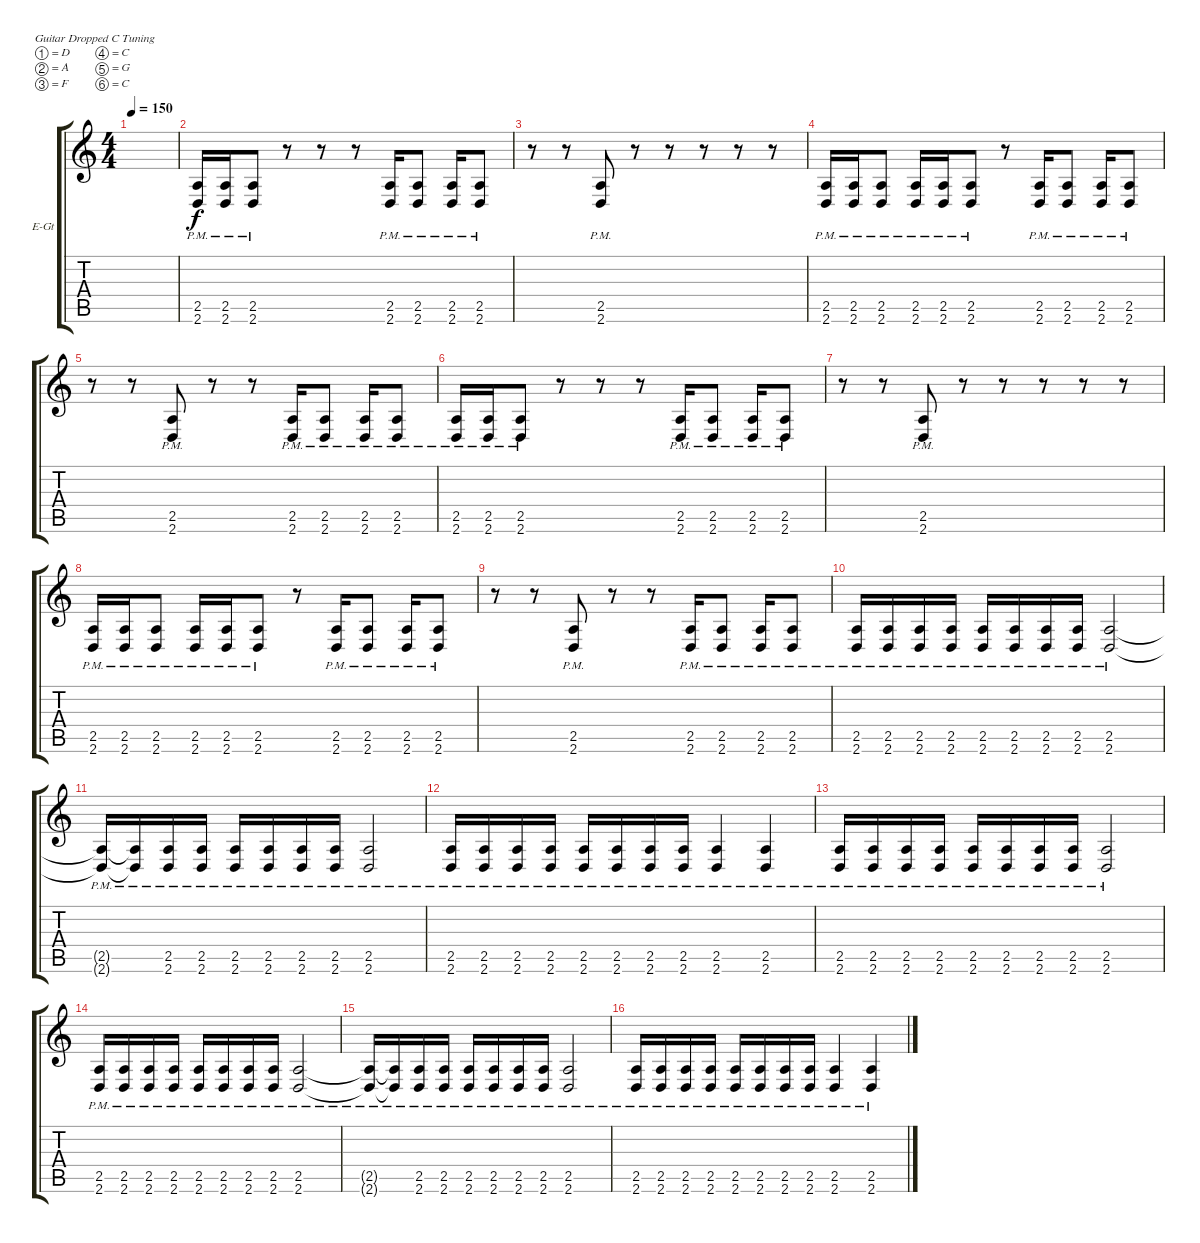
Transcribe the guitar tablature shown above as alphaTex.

\bracketExtendMode groupsimilarinstruments
\firstSystemTrackNameOrientation horizontal
\otherSystemsTrackNameOrientation horizontal
\track ("Electric Guitar 2" "E-Gt") {instrument distortionguitar}
\staff {score tabs}
\tuning (D4 A3 F3 C3 G2 C2)
\ts (4 4)
\tempo 150
\clef g2
\ks c
|
(2.5{pm} 2.6{pm}).16 (2.5{pm} 2.6{pm}).16 (2.5{pm} 2.6{pm}).8 r.8 r.8 r.8 (2.5{pm} 2.6{pm}).16 (2.5{pm} 2.6{pm}).8 (2.5{pm} 2.6{pm}).16 (2.5{pm} 2.6{pm}).8 |
r.8 r.8 (2.6{pm} 2.5{pm}).8 r.8 r.8 r.8 r.8 r.8 |
(2.5{pm} 2.6{pm}).16 (2.5{pm} 2.6{pm}).16 (2.5{pm} 2.6{pm}).8 (2.5{pm} 2.6{pm}).16 (2.5{pm} 2.6{pm}).16 (2.5{pm} 2.6{pm}).8 r.8 (2.5{pm} 2.6{pm}).16 (2.5{pm} 2.6{pm}).8 (2.5{pm} 2.6{pm}).16 (2.5{pm} 2.6{pm}).8 |
r.8 r.8 (2.6{pm} 2.5{pm}).8 r.8 r.8 (2.5{pm} 2.6{pm}).16 (2.5{pm} 2.6{pm}).8 (2.5{pm} 2.6{pm}).16 (2.5{pm} 2.6{pm}).8 |
(2.5{pm} 2.6{pm}).16 (2.5{pm} 2.6{pm}).16 (2.5{pm} 2.6{pm}).8 r.8 r.8 r.8 (2.5{pm} 2.6{pm}).16 (2.5{pm} 2.6{pm}).8 (2.5{pm} 2.6{pm}).16 (2.5{pm} 2.6{pm}).8 |
r.8 r.8 (2.6{pm} 2.5{pm}).8 r.8 r.8 r.8 r.8 r.8 |
(2.5{pm} 2.6{pm}).16 (2.5{pm} 2.6{pm}).16 (2.5{pm} 2.6{pm}).8 (2.5{pm} 2.6{pm}).16 (2.5{pm} 2.6{pm}).16 (2.5{pm} 2.6{pm}).8 r.8 (2.5{pm} 2.6{pm}).16 (2.5{pm} 2.6{pm}).8 (2.5{pm} 2.6{pm}).16 (2.5{pm} 2.6{pm}).8 |
r.8 r.8 (2.6{pm} 2.5{pm}).8 r.8 r.8 (2.5{pm} 2.6{pm}).16 (2.5{pm} 2.6{pm}).8 (2.5{pm} 2.6{pm}).16 (2.5{pm} 2.6{pm}).8 |
(2.6{pm} 2.5{pm}).16 (2.6{pm} 2.5{pm}).16 (2.6{pm} 2.5{pm}).16 (2.6{pm} 2.5{pm}).16 (2.6{pm} 2.5{pm}).16 (2.6{pm} 2.5{pm}).16 (2.6{pm} 2.5{pm}).16 (2.6{pm} 2.5{pm}).16 (2.6{pm} 2.5{pm}).2 |
(2.6{pm t} 2.5{pm t}).16 (2.6{pm t} 2.5{pm t}).16 (2.6{pm} 2.5{pm}).16 (2.6{pm} 2.5{pm}).16 (2.6{pm} 2.5{pm}).16 (2.6{pm} 2.5{pm}).16 (2.6{pm} 2.5{pm}).16 (2.6{pm} 2.5{pm}).16 (2.6{pm} 2.5{pm}).2 |
(2.6{pm} 2.5{pm}).16 (2.6{pm} 2.5{pm}).16 (2.6{pm} 2.5{pm}).16 (2.6{pm} 2.5{pm}).16 (2.6{pm} 2.5{pm}).16 (2.6{pm} 2.5{pm}).16 (2.6{pm} 2.5{pm}).16 (2.6{pm} 2.5{pm}).16 (2.6{pm} 2.5{pm}).4 (2.6{pm} 2.5{pm}).4 |
(2.6{pm} 2.5{pm}).16 (2.6{pm} 2.5{pm}).16 (2.6{pm} 2.5{pm}).16 (2.6{pm} 2.5{pm}).16 (2.6{pm} 2.5{pm}).16 (2.6{pm} 2.5{pm}).16 (2.6{pm} 2.5{pm}).16 (2.6{pm} 2.5{pm}).16 (2.6{pm} 2.5{pm}).2 |
(2.6{pm} 2.5{pm}).16 (2.6{pm} 2.5{pm}).16 (2.6{pm} 2.5{pm}).16 (2.6{pm} 2.5{pm}).16 (2.6{pm} 2.5{pm}).16 (2.6{pm} 2.5{pm}).16 (2.6{pm} 2.5{pm}).16 (2.6{pm} 2.5{pm}).16 (2.6{pm} 2.5{pm}).2 |
(2.6{pm t} 2.5{pm t}).16 (2.6{pm t} 2.5{pm t}).16 (2.6{pm} 2.5{pm}).16 (2.6{pm} 2.5{pm}).16 (2.6{pm} 2.5{pm}).16 (2.6{pm} 2.5{pm}).16 (2.6{pm} 2.5{pm}).16 (2.6{pm} 2.5{pm}).16 (2.6{pm} 2.5{pm}).2 |
(2.6{pm} 2.5{pm}).16 (2.6{pm} 2.5{pm}).16 (2.6{pm} 2.5{pm}).16 (2.6{pm} 2.5{pm}).16 (2.6{pm} 2.5{pm}).16 (2.6{pm} 2.5{pm}).16 (2.6{pm} 2.5{pm}).16 (2.6{pm} 2.5{pm}).16 (2.6{pm} 2.5{pm}).4 (2.6{pm} 2.5{pm}).4
